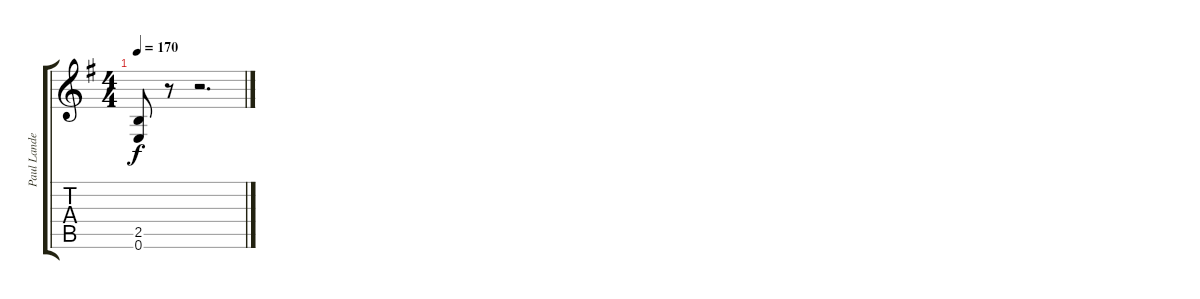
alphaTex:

\track ("Paul Landers - Guitar II" "Paul Lande") {instrument distortionguitar}
\staff {score tabs}
\tuning (E4 B3 G3 D3 A2 E2) {hide}
\ts (4 4)
\tempo 170
\clef g2
\ks g
(2.5 0.6).8{dy f} r.8 r.2{d}
